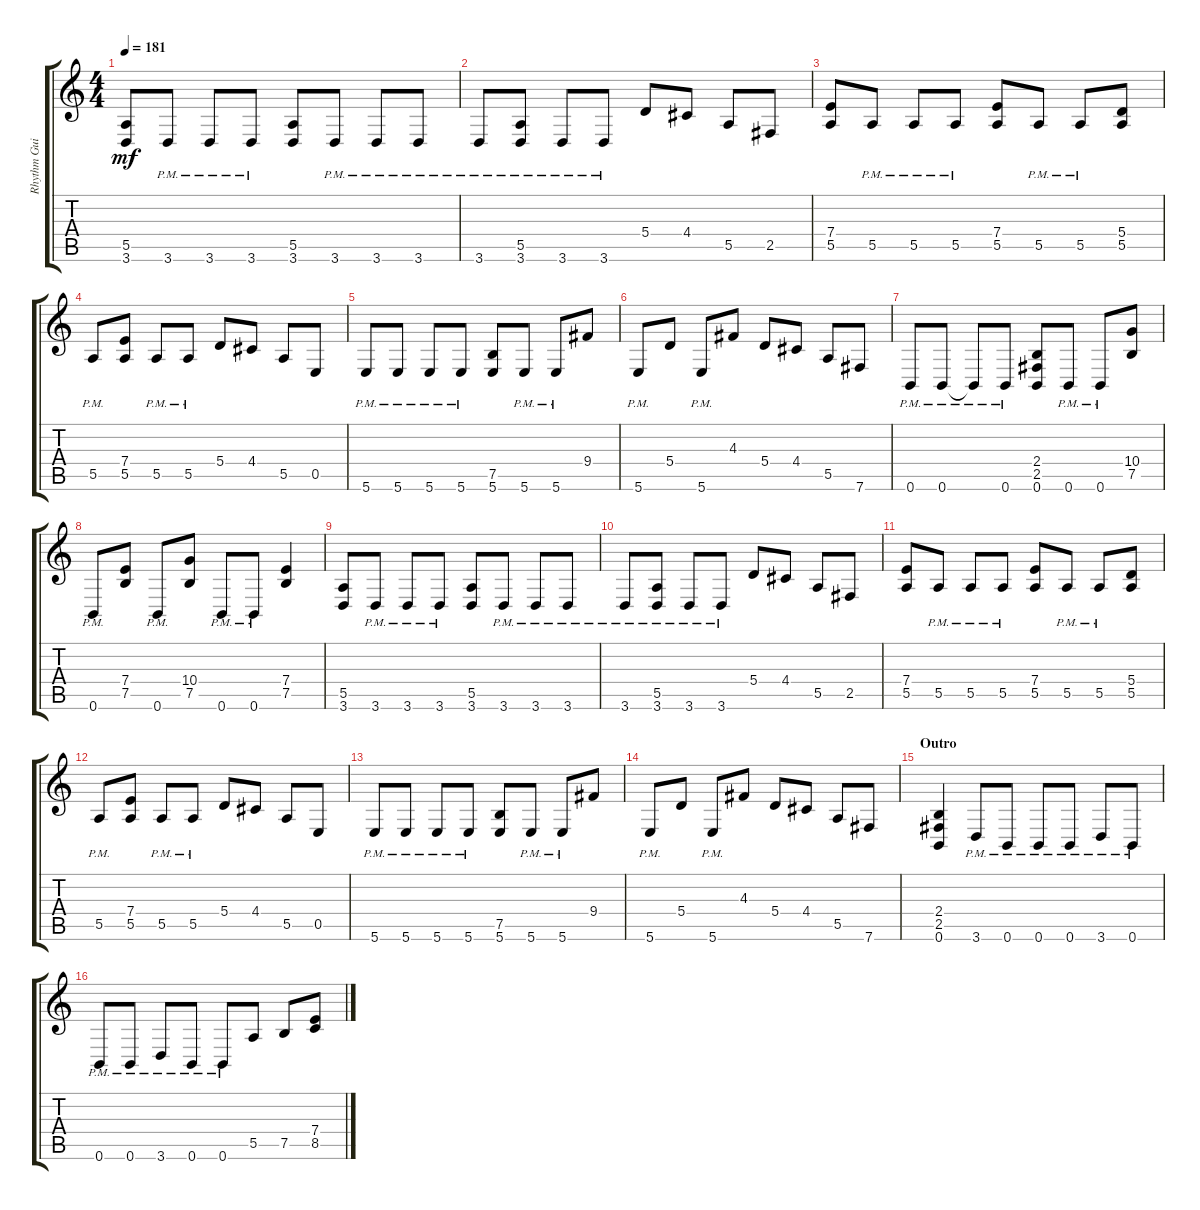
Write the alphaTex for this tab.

\track ("Rhythm Guitar" "Rhythm Gui") {instrument distortionguitar}
\staff {score tabs}
\tuning (B3 Gb3 D3 A2 E2 B1) {hide}
\ts (4 4)
\tempo 181
\clef g2
\ks c
(5.5 3.6).8{dy mf} 3.6{pm}.8 3.6{pm}.8 3.6{pm}.8 (5.5 3.6).8 3.6{pm}.8 3.6{pm}.8 3.6{pm}.8 |
3.6{pm}.8 (5.5 3.6{pm}).8 3.6{pm}.8 3.6{pm}.8 5.4.8 4.4.8 5.5.8 2.5.8 |
(7.4 5.5).8 5.5{pm}.8 5.5{pm}.8 5.5{pm}.8 (7.4 5.5).8 5.5{pm}.8 5.5{pm}.8 (5.4 5.5).8 |
5.5{pm}.8 (7.4 5.5).8 5.5{pm}.8 5.5{pm}.8 5.4.8 4.4.8 5.5.8 0.5.8 |
5.6{pm}.8 5.6{pm}.8 5.6{pm}.8 5.6{pm}.8 (7.5 5.6).8 5.6{pm}.8 5.6{pm}.8 9.4.8 |
5.6{pm}.8 5.4.8 5.6{pm}.8 4.3.8 5.4.8 4.4.8 5.5.8 7.6.8 |
0.6{pm}.8 0.6{pm}.8 0.6{pm t}.8 0.6{pm}.8 (2.4 2.5 0.6).8 0.6{pm}.8 0.6{pm}.8 (10.4 7.5).8 |
0.6{pm}.8 (7.4 7.5).8 0.6{pm}.8 (10.4 7.5).8 0.6{pm}.8 0.6{pm}.8 (7.4 7.5).4 |
(5.5 3.6).8 3.6{pm}.8 3.6{pm}.8 3.6{pm}.8 (5.5 3.6).8 3.6{pm}.8 3.6{pm}.8 3.6{pm}.8 |
3.6{pm}.8 (5.5 3.6{pm}).8 3.6{pm}.8 3.6{pm}.8 5.4.8 4.4.8 5.5.8 2.5.8 |
(7.4 5.5).8 5.5{pm}.8 5.5{pm}.8 5.5{pm}.8 (7.4 5.5).8 5.5{pm}.8 5.5{pm}.8 (5.4 5.5).8 |
5.5{pm}.8 (7.4 5.5).8 5.5{pm}.8 5.5{pm}.8 5.4.8 4.4.8 5.5.8 0.5.8 |
5.6{pm}.8 5.6{pm}.8 5.6{pm}.8 5.6{pm}.8 (7.5 5.6).8 5.6{pm}.8 5.6{pm}.8 9.4.8 |
5.6{pm}.8 5.4.8 5.6{pm}.8 4.3.8 5.4.8 4.4.8 5.5.8 7.6.8 |
\section ("" "Outro")
(2.4 2.5 0.6).4 3.6{pm}.8 0.6{pm}.8 0.6{pm}.8 0.6{pm}.8 3.6{pm}.8 0.6{pm}.8 |
0.6{pm}.8 0.6{pm}.8 3.6{pm}.8 0.6{pm}.8 0.6{pm}.8 5.5.8 7.5.8 (7.4 8.5).8
